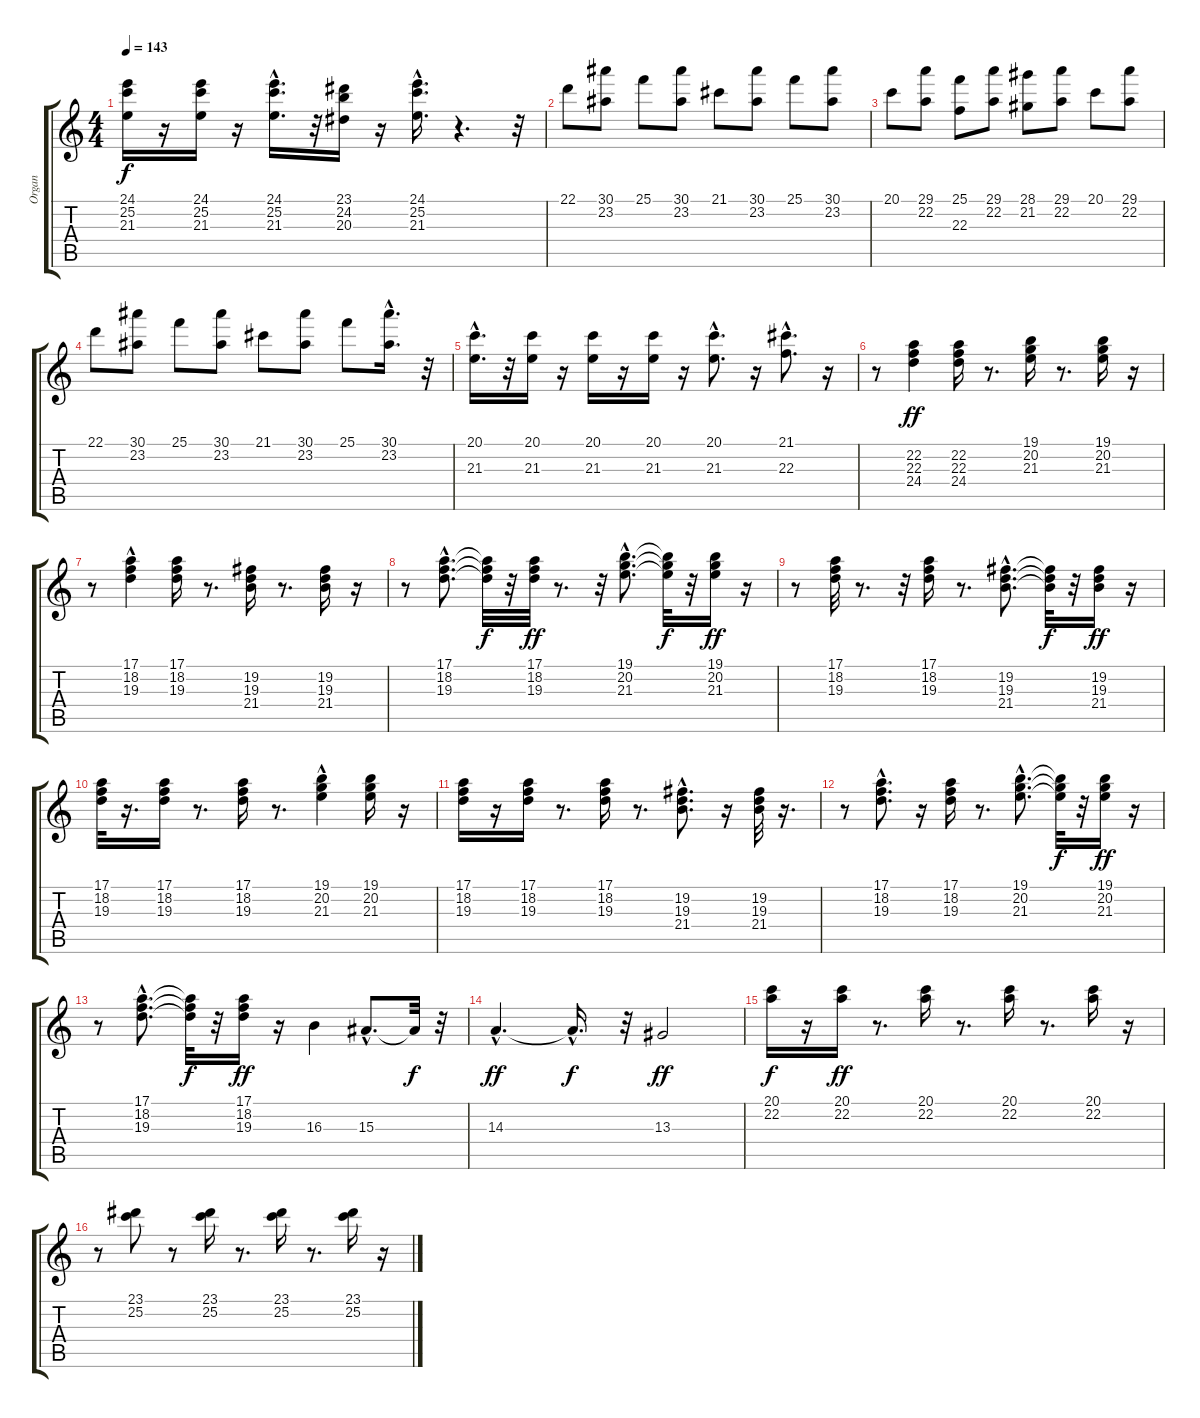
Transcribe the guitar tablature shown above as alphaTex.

\track ("Organ" "Organ") {instrument rockorgan}
\staff {score tabs}
\tuning (E4 B3 G3 D3 A2 E2) {hide}
\ts (4 4)
\tempo 143
\clef g2
\ks c
(24.1 25.2 21.3).16{dy f} r.16 (24.1 25.2 21.3).16 r.16 (24.1 25.2{hac} 21.3).16{d} r.32 (23.1 24.2 20.3).16 r.16 (24.1{hac} 25.2{hac} 21.3{hac}).16{d} r.4{d} r.32 |
22.1.8 (30.1 23.2).8 25.1.8 (30.1 23.2).8 21.1.8 (30.1 23.2).8 25.1.8 (30.1 23.2).8 |
20.1.8 (29.1 22.2).8 (25.1 22.3).8 (29.1 22.2).8 (28.1 21.2).8 (29.1 22.2).8 20.1.8 (29.1 22.2).8 |
22.1.8 (30.1 23.2).8 25.1.8 (30.1 23.2).8 21.1.8 (30.1 23.2).8 25.1.8 (30.1{hac} 23.2{hac}).16{d} r.32 |
(20.1{hac} 21.3{hac}).16{d} r.32 (20.1 21.3).16 r.16 (20.1 21.3).16 r.16 (20.1 21.3).16 r.16 (20.1{hac} 21.3{hac}).8{d} r.16 (21.1{hac} 22.3{hac}).8{d} r.16 |
r.8 (22.2 22.3 24.4).4{dy ff} (22.2 22.3 24.4).16 r.8{d} (19.1 20.2 21.3).16 r.8{d} (19.1 20.2 21.3).16 r.16 |
r.8 (17.1{hac} 18.2 19.3).4 (17.1 18.2 19.3).16 r.8{d} (19.2 19.3 21.4).16 r.8{d} (19.2 19.3 21.4).16 r.16 |
r.8 (17.1{hac} 18.2{hac} 19.3{hac}).8{d} (17.1{t} 18.2{t} 19.3{t}).32{dy f} r.32 (17.1 18.2 19.3).32{dy ff} r.8{d} r.32 (19.1{hac} 20.2{hac} 21.3{hac}).8{d} (19.1{t} 20.2{t} 21.3{t}).32{dy f} r.32 (19.1 20.2 21.3).16{dy ff} r.16 |
r.8 (17.1 18.2 19.3).32 r.8{d} r.32 (17.1 18.2 19.3).16 r.8{d} (19.2{hac} 19.3{hac} 21.4{hac}).8{d} (19.2{t} 19.3{t} 21.4{t}).32{dy f} r.32 (19.2 19.3 21.4).16{dy ff} r.16 |
(17.1 18.2 19.3).32 r.16{d} (17.1 18.2 19.3).16 r.8{d} (17.1 18.2 19.3).16 r.8{d} (19.1{hac} 20.2 21.3{hac}).4 (19.1 20.2 21.3).16 r.16 |
(17.1 18.2 19.3).16 r.16 (17.1 18.2 19.3).16 r.8{d} (17.1 18.2 19.3).16 r.8{d} (19.2{hac} 19.3{hac} 21.4{hac}).8{d} r.16 (19.2 19.3 21.4).32 r.16{d} |
r.8 (17.1{hac} 18.2{hac} 19.3{hac}).8{d} r.16 (17.1 18.2 19.3).16 r.8{d} (19.1{hac} 20.2{hac} 21.3{hac}).8{d} (19.1{t} 20.2{t} 21.3{t}).32{dy f} r.32 (19.1 20.2 21.3).16{dy ff} r.16 |
r.8 (17.1{hac} 18.2{hac} 19.3{hac}).8{d} (17.1{t} 18.2{t} 19.3{t}).32{dy f} r.32 (17.1 18.2 19.3).16{dy ff} r.16 16.3.4 15.3{hac}.8{d} 15.3{t}.32{dy f} r.32 |
14.3{hac}.4{d dy ff} 14.3{hac t}.16{d dy f} r.32 13.3.2{dy ff} |
(20.1 22.2).16{dy f} r.16 (20.1 22.2).16{dy ff} r.8{d} (20.1 22.2).16 r.8{d} (20.1 22.2).16 r.8{d} (20.1 22.2).16 r.16 |
r.8 (23.1 25.2).8 r.8 (23.1 25.2).16 r.8{d} (23.1 25.2).16 r.8{d} (23.1 25.2).16 r.16
